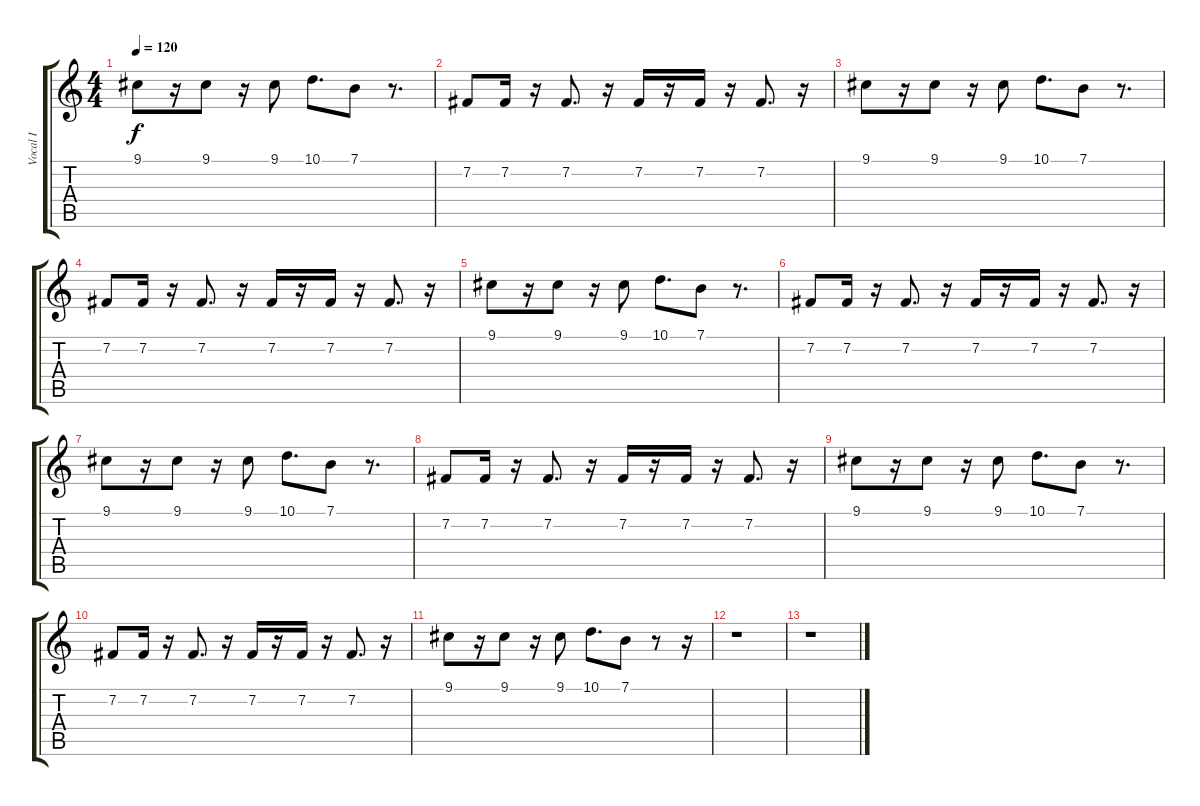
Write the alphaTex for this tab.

\track ("Vocal I" "Vocal I") {instrument electricpiano1}
\staff {score tabs}
\tuning (E4 B3 G3 D3 A2 E2) {hide}
\ts (4 4)
\tempo 120
\clef g2
\ks c
9.1.8{dy f} r.16 9.1.8 r.16 9.1.8 10.1.8{d} 7.1.8 r.8{d} |
7.2.8 7.2.16 r.16 7.2.8{d} r.16 7.2.16 r.16 7.2.16 r.16 7.2.8{d} r.16 |
9.1.8 r.16 9.1.8 r.16 9.1.8 10.1.8{d} 7.1.8 r.8{d} |
7.2.8 7.2.16 r.16 7.2.8{d} r.16 7.2.16 r.16 7.2.16 r.16 7.2.8{d} r.16 |
9.1.8 r.16 9.1.8 r.16 9.1.8 10.1.8{d} 7.1.8 r.8{d} |
7.2.8 7.2.16 r.16 7.2.8{d} r.16 7.2.16 r.16 7.2.16 r.16 7.2.8{d} r.16 |
9.1.8 r.16 9.1.8 r.16 9.1.8 10.1.8{d} 7.1.8 r.8{d} |
7.2.8 7.2.16 r.16 7.2.8{d} r.16 7.2.16 r.16 7.2.16 r.16 7.2.8{d} r.16 |
9.1.8 r.16 9.1.8 r.16 9.1.8 10.1.8{d} 7.1.8 r.8{d} |
7.2.8 7.2.16 r.16 7.2.8{d} r.16 7.2.16 r.16 7.2.16 r.16 7.2.8{d} r.16 |
9.1.8 r.16 9.1.8 r.16 9.1.8 10.1.8{d} 7.1.8 r.8 r.16 |
r.1 |
r.1
